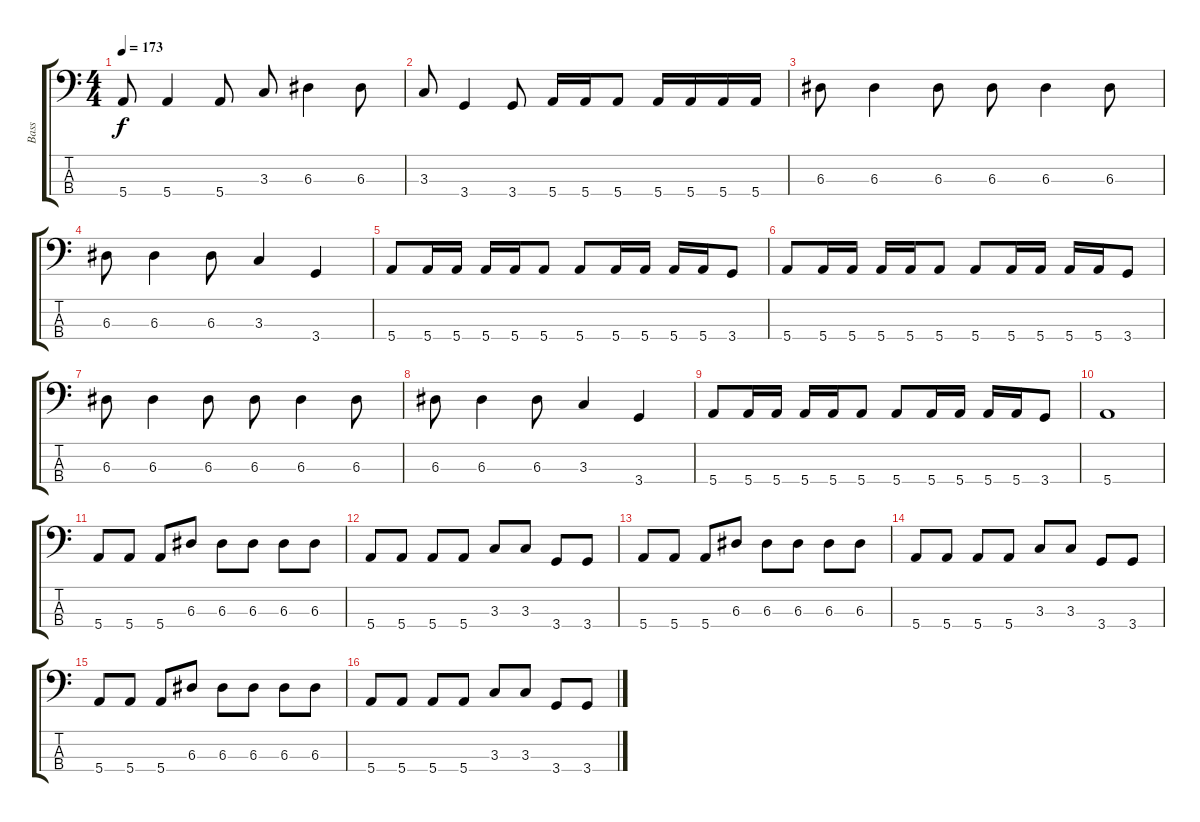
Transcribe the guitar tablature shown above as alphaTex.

\track ("Bass" "Bass") {instrument electricbasspick}
\staff {score tabs}
\tuning (G2 D2 A1 E1) {hide}
\ts (4 4)
\tempo 173
\clef f4
\ks c
5.4.8{dy f} 5.4.4 5.4.8 3.3.8 6.3.4 6.3.8 |
3.3.8 3.4.4 3.4.8 5.4.16 5.4.16 5.4.8 5.4.16 5.4.16 5.4.16 5.4.16 |
6.3.8 6.3.4 6.3.8 6.3.8 6.3.4 6.3.8 |
6.3.8 6.3.4 6.3.8 3.3.4 3.4.4 |
5.4.8 5.4.16 5.4.16 5.4.16 5.4.16 5.4.8 5.4.8 5.4.16 5.4.16 5.4.16 5.4.16 3.4.8 |
5.4.8 5.4.16 5.4.16 5.4.16 5.4.16 5.4.8 5.4.8 5.4.16 5.4.16 5.4.16 5.4.16 3.4.8 |
6.3.8 6.3.4 6.3.8 6.3.8 6.3.4 6.3.8 |
6.3.8 6.3.4 6.3.8 3.3.4 3.4.4 |
5.4.8 5.4.16 5.4.16 5.4.16 5.4.16 5.4.8 5.4.8 5.4.16 5.4.16 5.4.16 5.4.16 3.4.8 |
5.4.1 |
5.4.8 5.4.8 5.4.8 6.3.8 6.3.8 6.3.8 6.3.8 6.3.8 |
5.4.8 5.4.8 5.4.8 5.4.8 3.3.8 3.3.8 3.4.8 3.4.8 |
5.4.8 5.4.8 5.4.8 6.3.8 6.3.8 6.3.8 6.3.8 6.3.8 |
5.4.8 5.4.8 5.4.8 5.4.8 3.3.8 3.3.8 3.4.8 3.4.8 |
5.4.8 5.4.8 5.4.8 6.3.8 6.3.8 6.3.8 6.3.8 6.3.8 |
5.4.8 5.4.8 5.4.8 5.4.8 3.3.8 3.3.8 3.4.8 3.4.8
